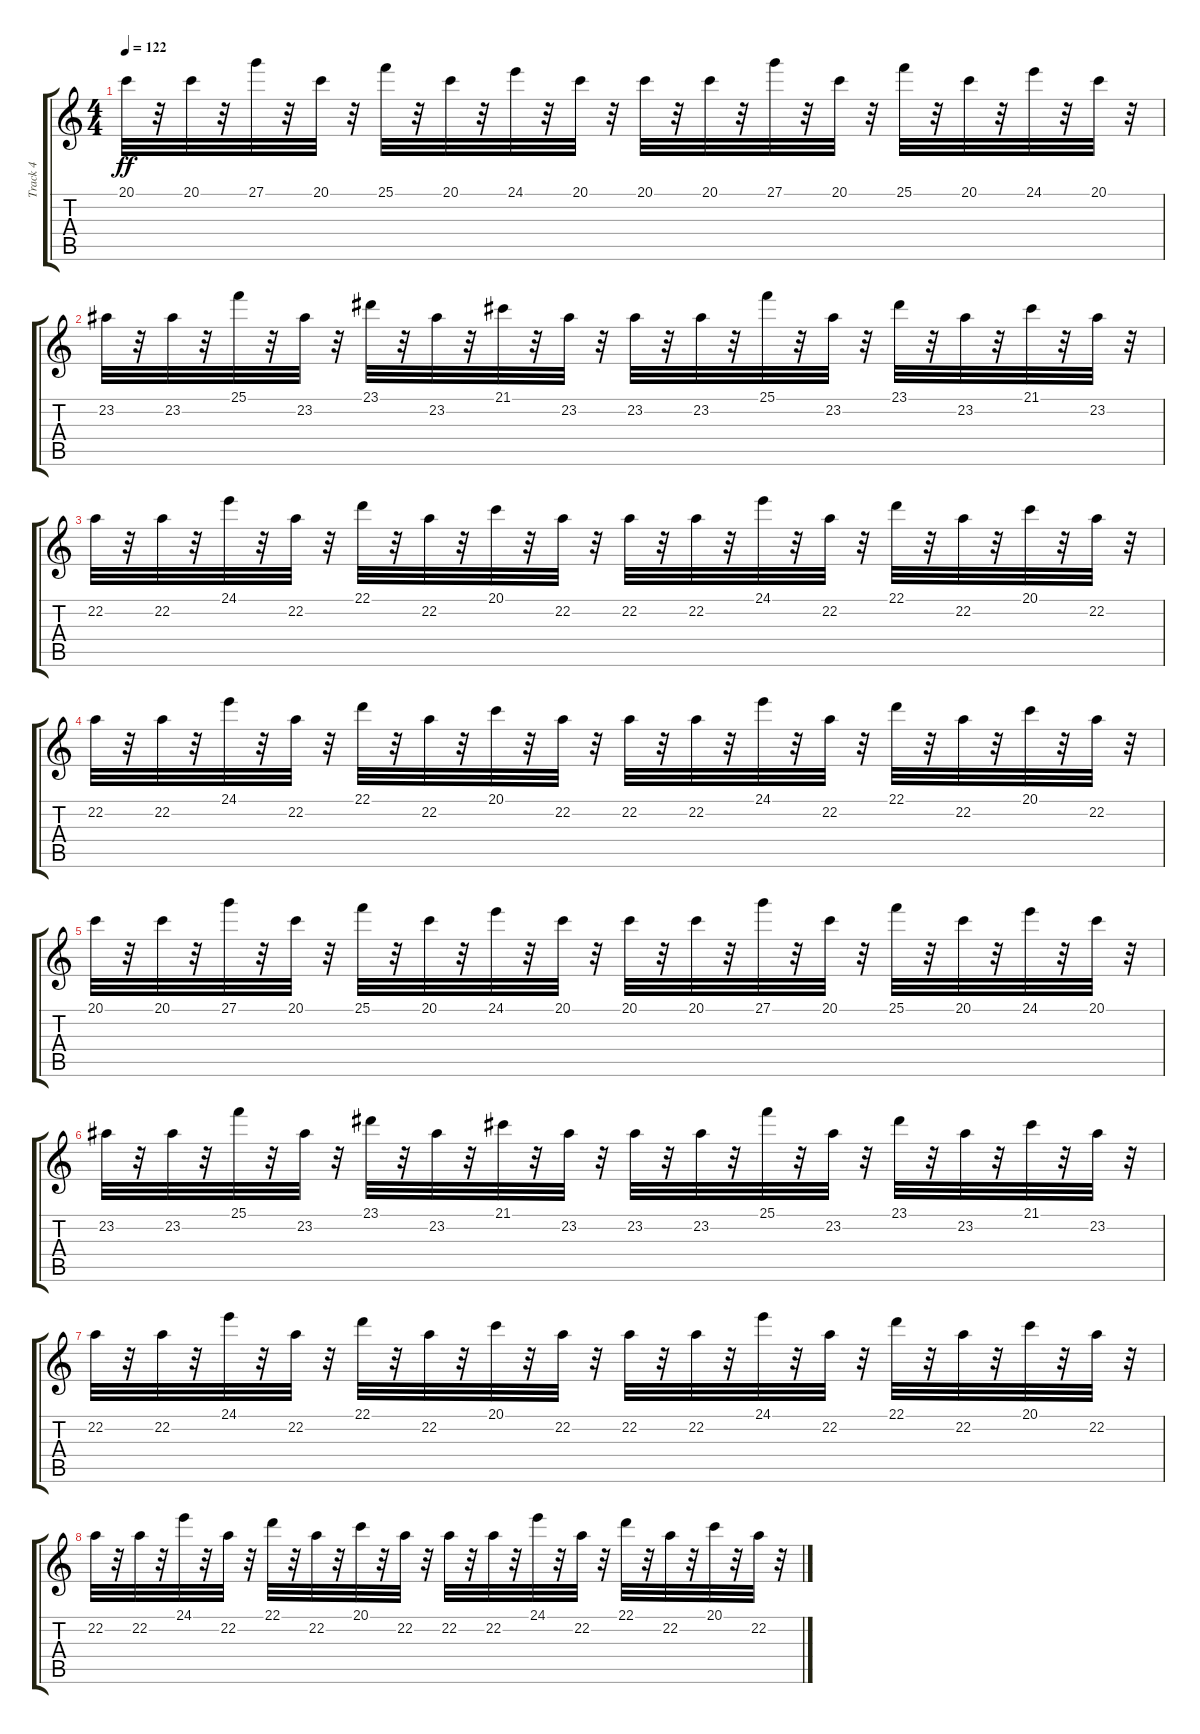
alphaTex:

\track ("Track 4" "Track 4") {instrument lead1square}
\staff {score tabs}
\tuning (E4 B3 G3 D3 A2 E2) {hide}
\ts (4 4)
\tempo 122
\clef g2
\ks c
20.1.32{dy ff} r.32 20.1.32 r.32 27.1.32 r.32 20.1.32 r.32 25.1.32 r.32 20.1.32 r.32 24.1.32 r.32 20.1.32 r.32 20.1.32 r.32 20.1.32 r.32 27.1.32 r.32 20.1.32 r.32 25.1.32 r.32 20.1.32 r.32 24.1.32 r.32 20.1.32 r.32 |
23.2.32 r.32 23.2.32 r.32 25.1.32 r.32 23.2.32 r.32 23.1.32 r.32 23.2.32 r.32 21.1.32 r.32 23.2.32 r.32 23.2.32 r.32 23.2.32 r.32 25.1.32 r.32 23.2.32 r.32 23.1.32 r.32 23.2.32 r.32 21.1.32 r.32 23.2.32 r.32 |
22.2.32 r.32 22.2.32 r.32 24.1.32 r.32 22.2.32 r.32 22.1.32 r.32 22.2.32 r.32 20.1.32 r.32 22.2.32 r.32 22.2.32 r.32 22.2.32 r.32 24.1.32 r.32 22.2.32 r.32 22.1.32 r.32 22.2.32 r.32 20.1.32 r.32 22.2.32 r.32 |
22.2.32 r.32 22.2.32 r.32 24.1.32 r.32 22.2.32 r.32 22.1.32 r.32 22.2.32 r.32 20.1.32 r.32 22.2.32 r.32 22.2.32 r.32 22.2.32 r.32 24.1.32 r.32 22.2.32 r.32 22.1.32 r.32 22.2.32 r.32 20.1.32 r.32 22.2.32 r.32 |
20.1.32 r.32 20.1.32 r.32 27.1.32 r.32 20.1.32 r.32 25.1.32 r.32 20.1.32 r.32 24.1.32 r.32 20.1.32 r.32 20.1.32 r.32 20.1.32 r.32 27.1.32 r.32 20.1.32 r.32 25.1.32 r.32 20.1.32 r.32 24.1.32 r.32 20.1.32 r.32 |
23.2.32 r.32 23.2.32 r.32 25.1.32 r.32 23.2.32 r.32 23.1.32 r.32 23.2.32 r.32 21.1.32 r.32 23.2.32 r.32 23.2.32 r.32 23.2.32 r.32 25.1.32 r.32 23.2.32 r.32 23.1.32 r.32 23.2.32 r.32 21.1.32 r.32 23.2.32 r.32 |
22.2.32 r.32 22.2.32 r.32 24.1.32 r.32 22.2.32 r.32 22.1.32 r.32 22.2.32 r.32 20.1.32 r.32 22.2.32 r.32 22.2.32 r.32 22.2.32 r.32 24.1.32 r.32 22.2.32 r.32 22.1.32 r.32 22.2.32 r.32 20.1.32 r.32 22.2.32 r.32 |
22.2.32 r.32 22.2.32 r.32 24.1.32 r.32 22.2.32 r.32 22.1.32 r.32 22.2.32 r.32 20.1.32 r.32 22.2.32 r.32 22.2.32 r.32 22.2.32 r.32 24.1.32 r.32 22.2.32 r.32 22.1.32 r.32 22.2.32 r.32 20.1.32 r.32 22.2.32 r.32
